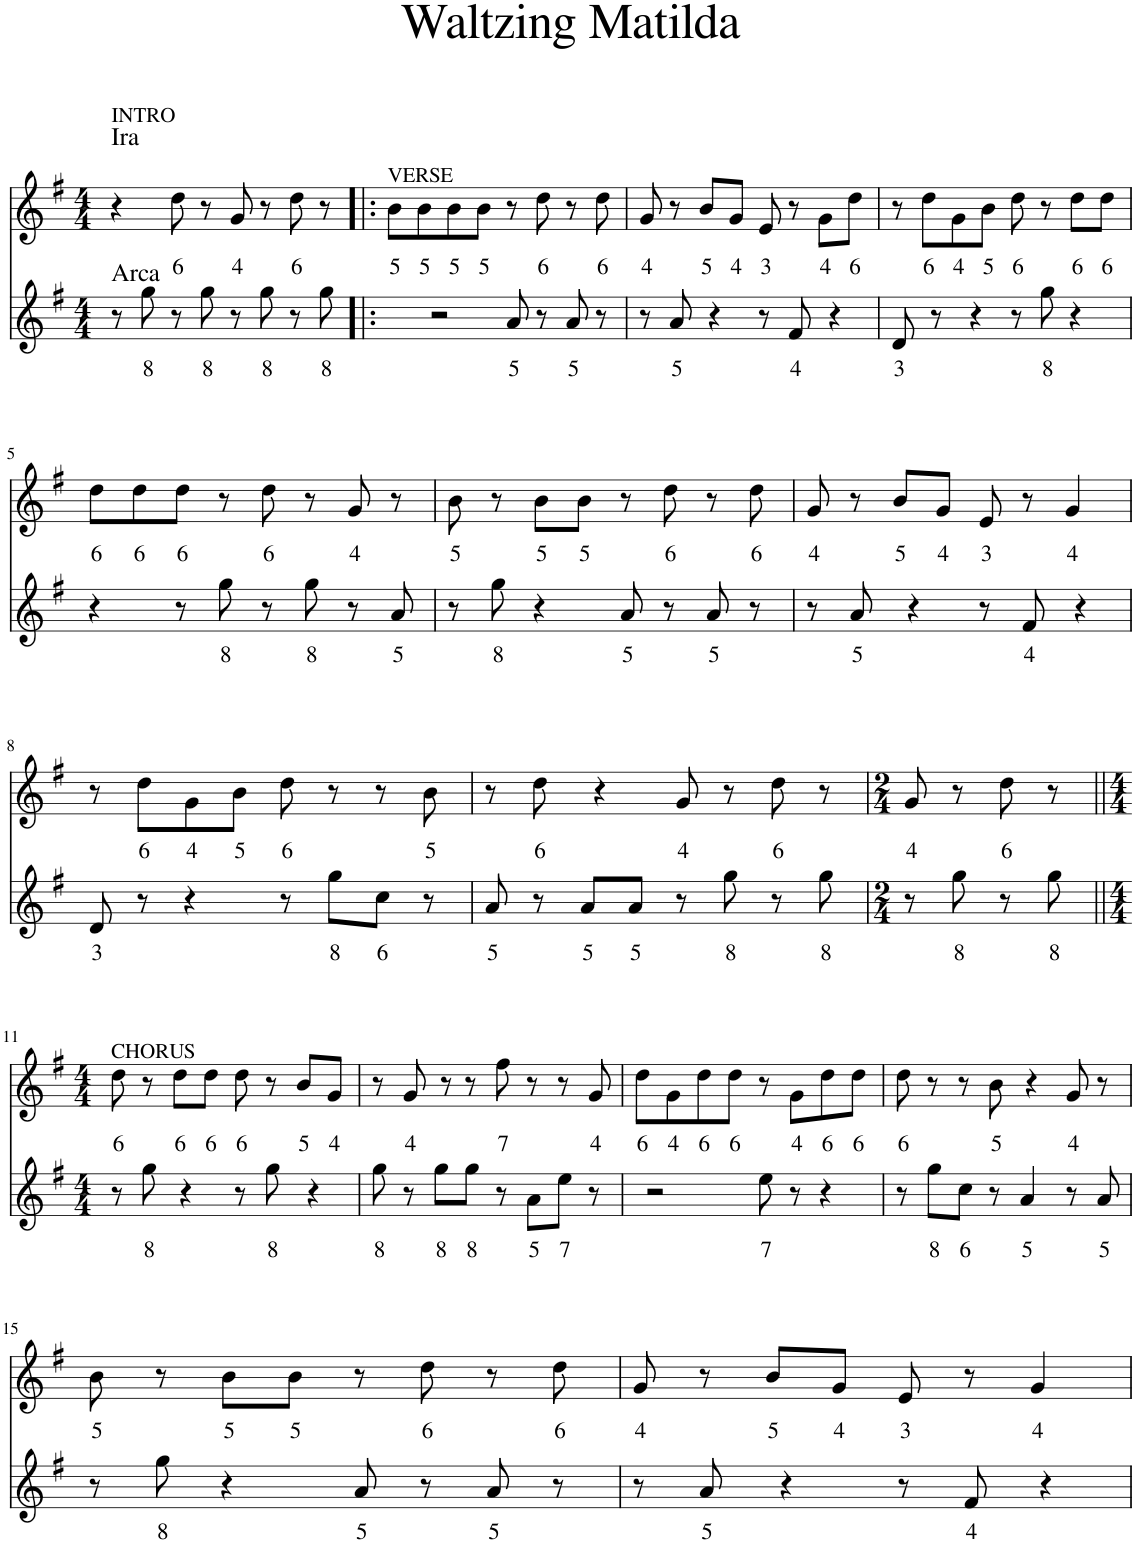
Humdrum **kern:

**kern	**text	**kern	**text
*part2	*part2	*part1	*part1
*staff2	*staff2	*staff1	*staff1
*I"Pan Flute	*	*I"Pan Flute	*
*I'P Fl	*	*I'P Fl	*
*clefG2	*	*clefG2	*
*k[f#]	*	*k[f#]	*
*M4/4	*	*M4/4	*
=1	=1	=1	=1
!	!	!LO:TX:a:t=Ira	!
!	!	!LO:TX:a:t=INTRO	!
!LO:TX:a:t=Arca	!	!	!
8r	.	4r	.
!	!LO:LY:b	!	!
8gg\	8	.	.
!	!	!	!LO:LY:b
8r	.	8dd\	6
!	!LO:LY:b	!	!
8gg\	8	8r	.
!	!	!	!LO:LY:b
8r	.	8g/	4
!	!LO:LY:b	!	!
8gg\	8	8r	.
!	!	!	!LO:LY:b
8r	.	8dd\	6
!	!LO:LY:b	!	!
8gg\	8	8r	.
=2!|:	=2!|:	=2!|:	=2!|:
!	!	!LO:TX:a:t=VERSE	!
!	!	!	!LO:LY:b
2r	.	8b\L	5
!	!	!	!LO:LY:b
.	.	8b\	5
!	!	!	!LO:LY:b
.	.	8b\	5
!	!	!	!LO:LY:b
.	.	8b\J	5
!	!LO:LY:b	!	!
8a/	5	8r	.
!	!	!	!LO:LY:b
8r	.	8dd\	6
!	!LO:LY:b	!	!
8a/	5	8r	.
!	!	!	!LO:LY:b
8r	.	8dd\	6
=3	=3	=3	=3
!	!	!	!LO:LY:b
8r	.	8g/	4
!	!LO:LY:b	!	!
8a/	5	8r	.
!	!	!	!LO:LY:b
4r	.	8b/L	5
!	!	!	!LO:LY:b
.	.	8g/J	4
!	!	!	!LO:LY:b
8r	.	8e/	3
!	!LO:LY:b	!	!
8f#/	4	8r	.
!	!	!	!LO:LY:b
4r	.	8g\L	4
!	!	!	!LO:LY:b
.	.	8dd\J	6
=4	=4	=4	=4
!	!LO:LY:b	!	!
8d/	3	8r	.
!	!	!	!LO:LY:b
8r	.	8dd\L	6
!	!	!	!LO:LY:b
4r	.	8g\	4
!	!	!	!LO:LY:b
.	.	8b\J	5
!	!	!	!LO:LY:b
8r	.	8dd\	6
!	!LO:LY:b	!	!
8gg\	8	8r	.
!	!	!	!LO:LY:b
4r	.	8dd\L	6
!	!	!	!LO:LY:b
.	.	8dd\J	6
!!LO:LB:g=z
=5	=5	=5	=5
!	!	!	!LO:LY:b
4r	.	8dd\L	6
!	!	!	!LO:LY:b
.	.	8dd\	6
!	!	!	!LO:LY:b
8r	.	8dd\J	6
!	!LO:LY:b	!	!
8gg\	8	8r	.
!	!	!	!LO:LY:b
8r	.	8dd\	6
!	!LO:LY:b	!	!
8gg\	8	8r	.
!	!	!	!LO:LY:b
8r	.	8g/	4
!	!LO:LY:b	!	!
8a/	5	8r	.
=6	=6	=6	=6
!	!	!	!LO:LY:b
8r	.	8b\	5
!	!LO:LY:b	!	!
8gg\	8	8r	.
!	!	!	!LO:LY:b
4r	.	8b\L	5
!	!	!	!LO:LY:b
.	.	8b\J	5
!	!LO:LY:b	!	!
8a/	5	8r	.
!	!	!	!LO:LY:b
8r	.	8dd\	6
!	!LO:LY:b	!	!
8a/	5	8r	.
!	!	!	!LO:LY:b
8r	.	8dd\	6
=7	=7	=7	=7
!	!	!	!LO:LY:b
8r	.	8g/	4
!	!LO:LY:b	!	!
8a/	5	8r	.
!	!	!	!LO:LY:b
4r	.	8b/L	5
!	!	!	!LO:LY:b
.	.	8g/J	4
!	!	!	!LO:LY:b
8r	.	8e/	3
!	!LO:LY:b	!	!
8f#/	4	8r	.
!	!	!	!LO:LY:b
4r	.	4g/	4
!!LO:LB:g=z
=8	=8	=8	=8
!	!LO:LY:b	!	!
8d/	3	8r	.
!	!	!	!LO:LY:b
8r	.	8dd\L	6
!	!	!	!LO:LY:b
4r	.	8g\	4
!	!	!	!LO:LY:b
.	.	8b\J	5
!	!	!	!LO:LY:b
8r	.	8dd\	6
!	!LO:LY:b	!	!
8gg\L	8	8r	.
!	!LO:LY:b	!	!
8cc\J	6	8r	.
!	!	!	!LO:LY:b
8r	.	8b\	5
=9	=9	=9	=9
!	!LO:LY:b	!	!
8a/	5	8r	.
!	!	!	!LO:LY:b
8r	.	8dd\	6
!	!LO:LY:b	!	!
8a/L	5	4r	.
!	!LO:LY:b	!	!
8a/J	5	.	.
!	!	!	!LO:LY:b
8r	.	8g/	4
!	!LO:LY:b	!	!
8gg\	8	8r	.
!	!	!	!LO:LY:b
8r	.	8dd\	6
!	!LO:LY:b	!	!
8gg\	8	8r	.
=10	=10	=10	=10
*M2/4	*	*M2/4	*
!	!	!	!LO:LY:b
8r	.	8g/	4
!	!LO:LY:b	!	!
8gg\	8	8r	.
!	!	!	!LO:LY:b
8r	.	8dd\	6
!	!LO:LY:b	!	!
8gg\	8	8r	.
!!LO:LB:g=z
=11||	=11||	=11||	=11||
*M4/4	*	*M4/4	*
!	!	!LO:TX:a:t=CHORUS	!
!	!	!	!LO:LY:b
8r	.	8dd\	6
!	!LO:LY:b	!	!
8gg\	8	8r	.
!	!	!	!LO:LY:b
4r	.	8dd\L	6
!	!	!	!LO:LY:b
.	.	8dd\J	6
!	!	!	!LO:LY:b
8r	.	8dd\	6
!	!LO:LY:b	!	!
8gg\	8	8r	.
!	!	!	!LO:LY:b
4r	.	8b/L	5
!	!	!	!LO:LY:b
.	.	8g/J	4
=12	=12	=12	=12
!	!LO:LY:b	!	!
8gg\	8	8r	.
!	!	!	!LO:LY:b
8r	.	8g/	4
!	!LO:LY:b	!	!
8gg\L	8	8r	.
!	!LO:LY:b	!	!
8gg\J	8	8r	.
!	!	!	!LO:LY:b
8r	.	8ff#\	7
!	!LO:LY:b	!	!
8a\L	5	8r	.
!	!LO:LY:b	!	!
8ee\J	7	8r	.
!	!	!	!LO:LY:b
8r	.	8g/	4
=13	=13	=13	=13
!	!	!	!LO:LY:b
2r	.	8dd\L	6
!	!	!	!LO:LY:b
.	.	8g\	4
!	!	!	!LO:LY:b
.	.	8dd\	6
!	!	!	!LO:LY:b
.	.	8dd\J	6
!	!LO:LY:b	!	!
8ee\	7	8r	.
!	!	!	!LO:LY:b
8r	.	8g\L	4
!	!	!	!LO:LY:b
4r	.	8dd\	6
!	!	!	!LO:LY:b
.	.	8dd\J	6
=14	=14	=14	=14
!	!	!	!LO:LY:b
8r	.	8dd\	6
!	!LO:LY:b	!	!
8gg\L	8	8r	.
!	!LO:LY:b	!	!
8cc\J	6	8r	.
!	!	!	!LO:LY:b
8r	.	8b\	5
!	!LO:LY:b	!	!
4a/	5	4r	.
!	!	!	!LO:LY:b
8r	.	8g/	4
!	!LO:LY:b	!	!
8a/	5	8r	.
!!LO:LB:g=z
=15	=15	=15	=15
!	!	!	!LO:LY:b
8r	.	8b\	5
!	!LO:LY:b	!	!
8gg\	8	8r	.
!	!	!	!LO:LY:b
4r	.	8b\L	5
!	!	!	!LO:LY:b
.	.	8b\J	5
!	!LO:LY:b	!	!
8a/	5	8r	.
!	!	!	!LO:LY:b
8r	.	8dd\	6
!	!LO:LY:b	!	!
8a/	5	8r	.
!	!	!	!LO:LY:b
8r	.	8dd\	6
=16	=16	=16	=16
!	!	!	!LO:LY:b
8r	.	8g/	4
!	!LO:LY:b	!	!
8a/	5	8r	.
!	!	!	!LO:LY:b
4r	.	8b/L	5
!	!	!	!LO:LY:b
.	.	8g/J	4
!	!	!	!LO:LY:b
8r	.	8e/	3
!	!LO:LY:b	!	!
8f#/	4	8r	.
!	!	!	!LO:LY:b
4r	.	4g/	4
=	=	=	=
*-	*-	*-	*-
